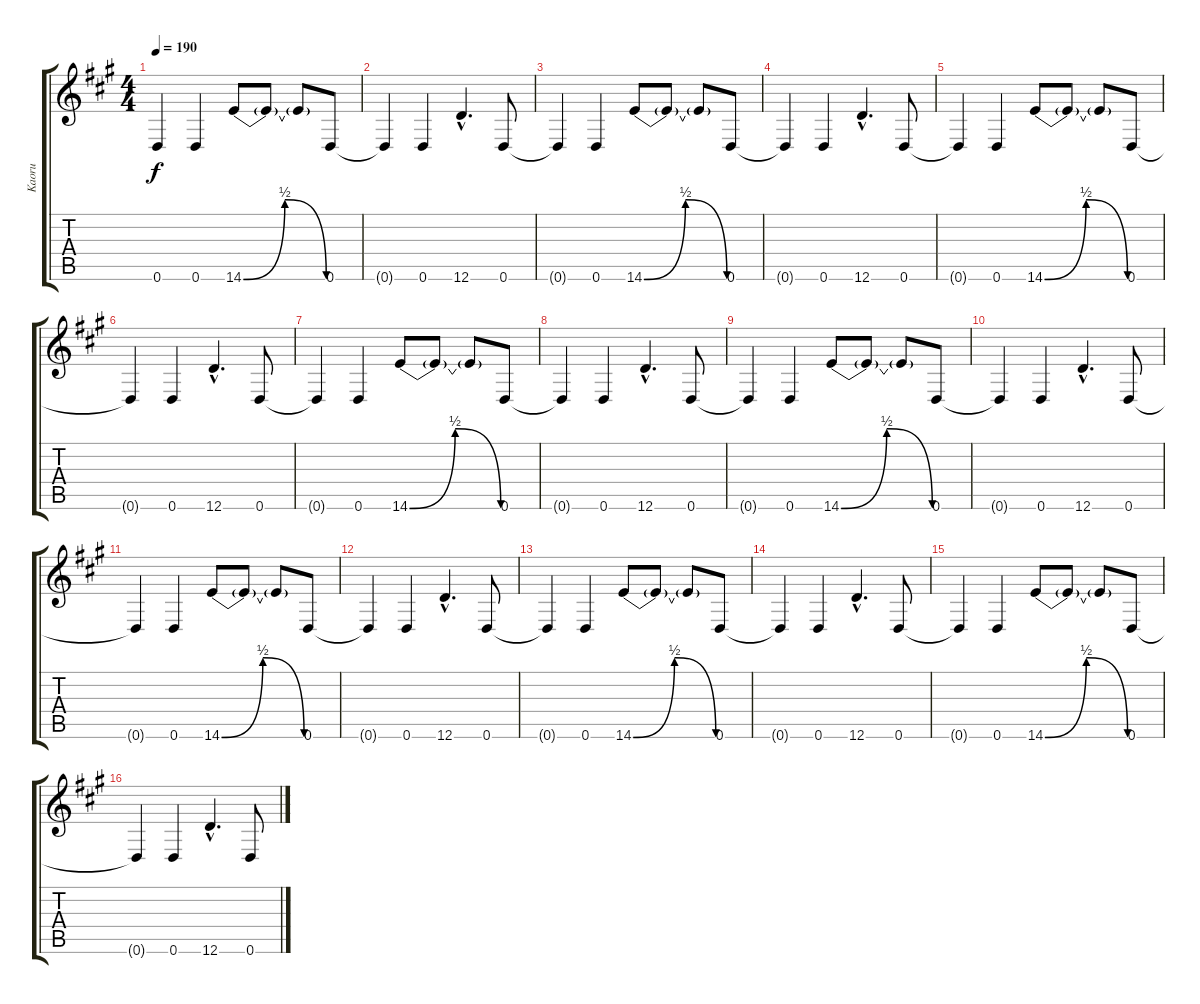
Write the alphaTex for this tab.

\track ("Kaoru" "Kaoru") {instrument distortionguitar}
\staff {score tabs}
\tuning (D4 A3 F3 C3 G2 D2) {hide}
\ts (4 4)
\tempo 190
\clef g2
\ks a
0.6{t}.4{dy f} 0.6.4 14.6{be (bendrelease 0 0 30 2 30 2 60 0)}.8 14.6{t}.8 14.6{t}.8 0.6.8 |
0.6{t}.4 0.6.4 12.6{hac}.4{d} 0.6.8 |
0.6{t}.4 0.6.4 14.6{be (bendrelease 0 0 30 2 30 2 60 0)}.8 14.6{t}.8 14.6{t}.8 0.6.8 |
0.6{t}.4 0.6.4 12.6{hac}.4{d} 0.6.8 |
0.6{t}.4 0.6.4 14.6{be (bendrelease 0 0 30 2 30 2 60 0)}.8 14.6{t}.8 14.6{t}.8 0.6.8 |
0.6{t}.4 0.6.4 12.6{hac}.4{d} 0.6.8 |
0.6{t}.4 0.6.4 14.6{be (bendrelease 0 0 30 2 30 2 60 0)}.8 14.6{t}.8 14.6{t}.8 0.6.8 |
0.6{t}.4 0.6.4 12.6{hac}.4{d} 0.6.8 |
0.6{t}.4 0.6.4 14.6{be (bendrelease 0 0 30 2 30 2 60 0)}.8 14.6{t}.8 14.6{t}.8 0.6.8 |
0.6{t}.4 0.6.4 12.6{hac}.4{d} 0.6.8 |
0.6{t}.4 0.6.4 14.6{be (bendrelease 0 0 30 2 30 2 60 0)}.8 14.6{t}.8 14.6{t}.8 0.6.8 |
0.6{t}.4 0.6.4 12.6{hac}.4{d} 0.6.8 |
0.6{t}.4 0.6.4 14.6{be (bendrelease 0 0 30 2 30 2 60 0)}.8 14.6{t}.8 14.6{t}.8 0.6.8 |
0.6{t}.4 0.6.4 12.6{hac}.4{d} 0.6.8 |
0.6{t}.4 0.6.4 14.6{be (bendrelease 0 0 30 2 30 2 60 0)}.8 14.6{t}.8 14.6{t}.8 0.6.8 |
0.6{t}.4 0.6.4 12.6{hac}.4{d} 0.6.8
